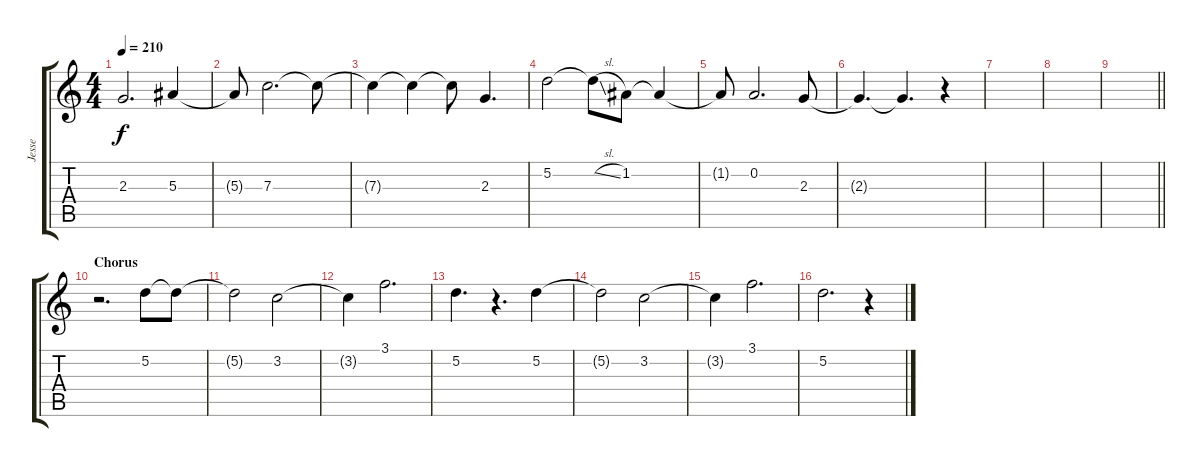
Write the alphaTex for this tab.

\track ("Jesse" "Jesse") {instrument overdrivenguitar}
\staff {score tabs}
\tuning (D4 A3 F3 C3 G2 C2) {hide}
\ts (4 4)
\tempo 210
\clef g2
\ks c
2.3.2{d dy f} 5.3.4 |
5.3{t}.8 7.3.2{d} 7.3{t}.8 |
7.3{t}.4 7.3{t}.4 7.3{t}.8 2.3.4{d} |
5.2.2 5.2{sl t}.8 1.2.8 1.2{t}.4 |
1.2{t}.8 0.2.2{d} 2.3.8 |
2.3{t}.4{d} 2.3{t}.4{d} r.4 |
|
|
\barLineRight lightlight
|
\section ("" "Chorus")
r.2{d} 5.2.8 5.2{t}.8 |
5.2{t}.2 3.2.2 |
3.2{t}.4 3.1.2{d} |
5.2.4{d} r.4{d} 5.2.4 |
5.2{t}.2 3.2.2 |
3.2{t}.4 3.1.2{d} |
5.2.2{d} r.4
